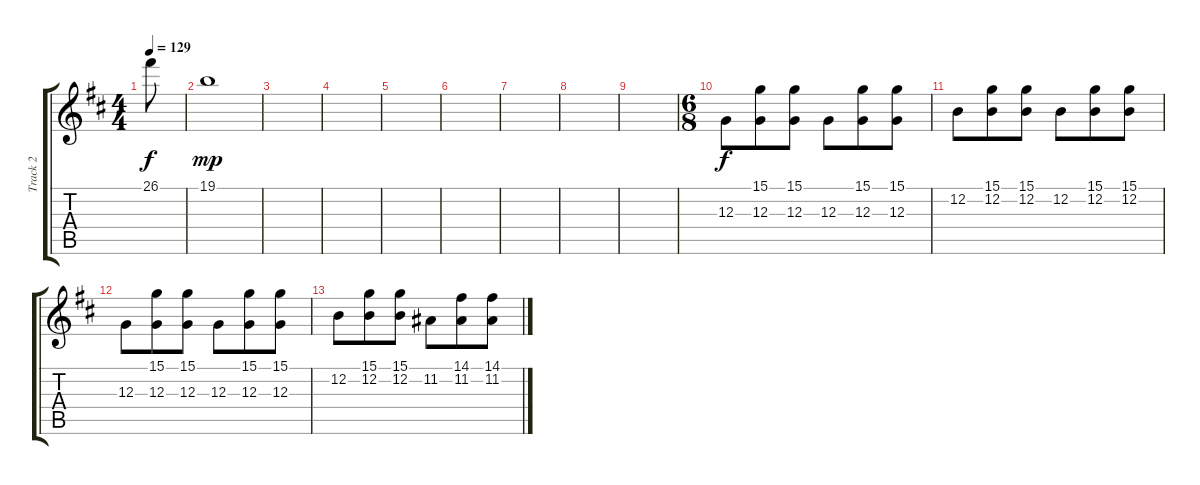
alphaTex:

\track ("Track 2" "Track 2") {instrument vibraphone}
\staff {score tabs}
\tuning (E4 B3 G3 D3 A2 E2) {hide}
\ts (4 4)
\tempo 129
\clef g2
\ks d
26.1.8{dy f} |
19.1.1{dy mp} |
|
|
|
|
|
|
|
\ts (6 8)
12.3.8{dy f} (15.1 12.3).8 (15.1 12.3).8 12.3.8 (15.1 12.3).8 (15.1 12.3).8 |
12.2.8 (15.1 12.2).8 (15.1 12.2).8 12.2.8 (15.1 12.2).8 (15.1 12.2).8 |
12.3.8 (15.1 12.3).8 (15.1 12.3).8 12.3.8 (15.1 12.3).8 (15.1 12.3).8 |
12.2.8 (15.1 12.2).8 (15.1 12.2).8 11.2.8 (14.1 11.2).8 (14.1 11.2).8
